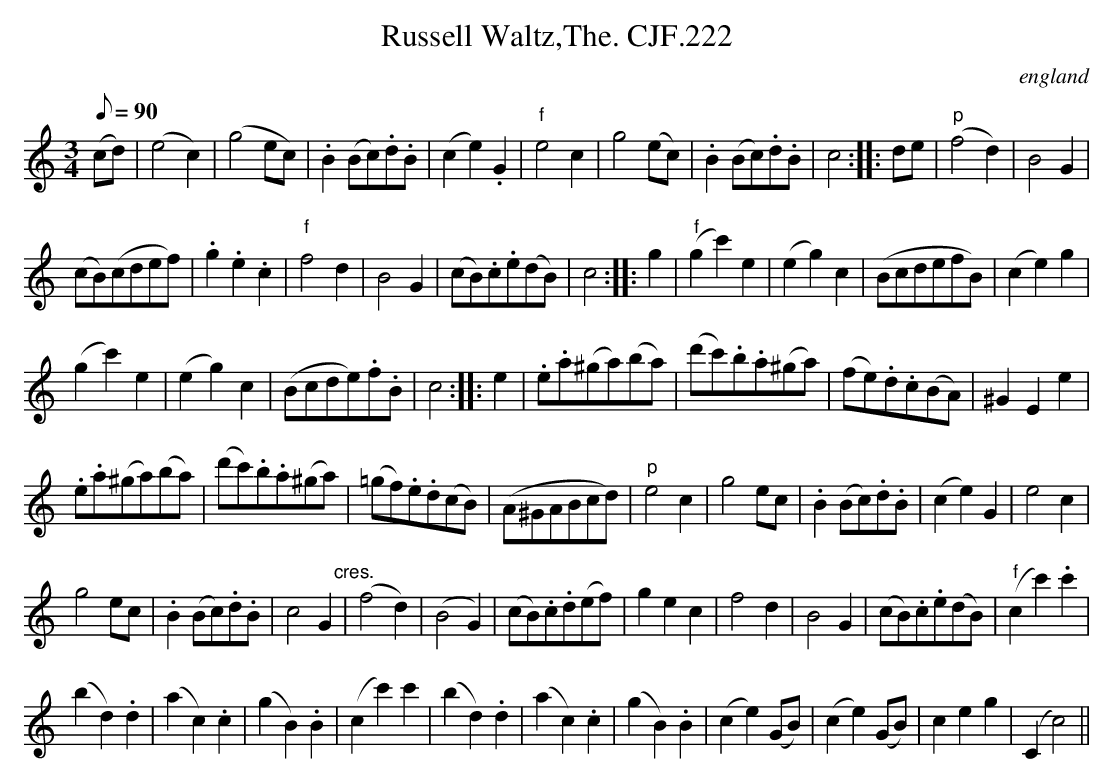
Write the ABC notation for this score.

X:1
T:Russell Waltz,The. CJF.222
O:england
M:3/4
L:1/8
Q:90
K:C
(cd)|(e4c2)|(g4ec)|.B2(Bc).d.B|(c2e2).G2|"f"e4c2|g4(ec)|\
.B2(Bc).d.B|c4:||:de|"p"(f4d2)|B4G2|
(cB)(cdef)|.g2.e2.c2|"f"f4d2|B4G2|(cB).c.e(dB)|c4:||:g2|\
"f"(g2c'2)e2|(e2g2)c2|(BcdefB)|(c2e2)g2|
(g2c'2)e2|(e2g2)c2|(Bcde).f.B|c4:||:e2|.e.a(^ga)(ba)|\
(d'c').b.a(^ga)|(fe).d.c(BA)|^G2E2e2|
.e.a(^ga)(ba)|(d'c').b.a(^ga)|(=gf).e.d(cB)|(A^GABcd)|\
"p"e4c2|g4ec|.B2(Bc).d.B|(c2e2)G2|e4c2|
g4ec|.B2(Bc).d.B|c4G2"cres."|(f4d2)|(B4G2)|(cB).c.d(ef)|\
g2e2c2|f4d2|B4G2|(cB).c.e(dB)|"f"(c2c'2).c'2|
(b2d2).d2|(a2c2).c2|(g2B2).B2|(c2c'2)c'2|(b2d2).d2|\
(a2c2).c2|(g2B2).B2|(c2e2)(GB)|(c2e2)(GB)|c2e2g2|(C2c4)||
